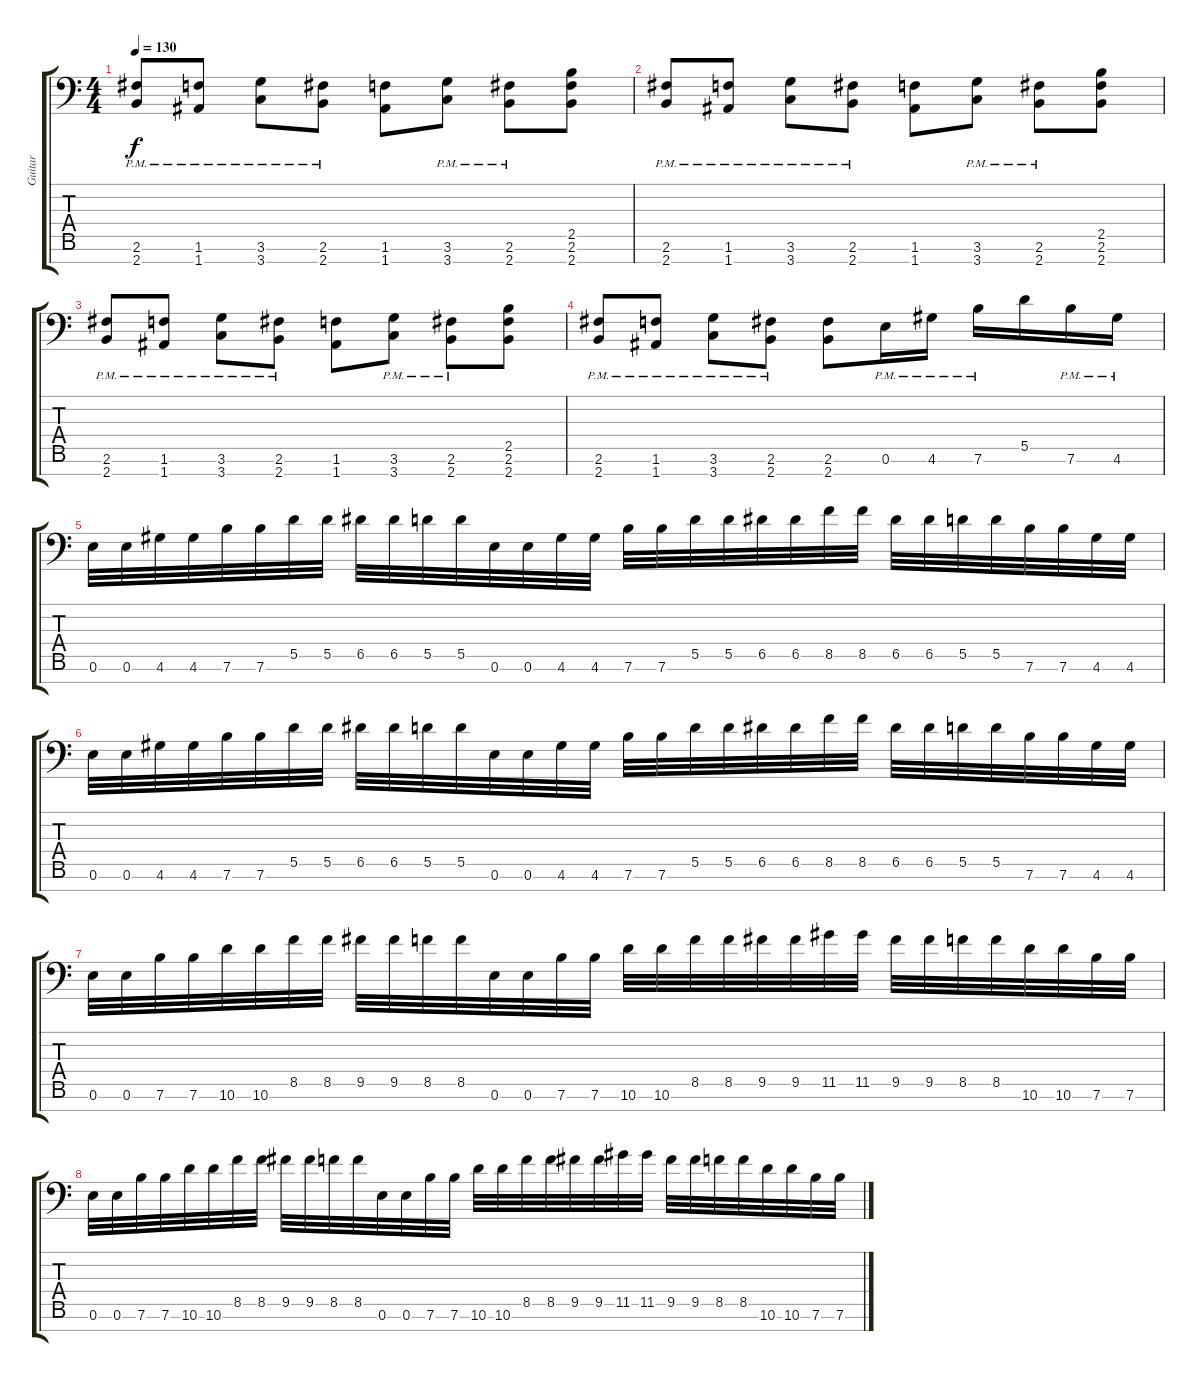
\track ("Guitar" "Guitar") {instrument distortionguitar}
\staff {score tabs}
\tuning (E4 B3 G3 D3 A2 E2 A1) {hide}
\ts (4 4)
\tempo 130
\clef f4
\ks c
(2.6{pm} 2.7{pm}).8{dy f} (1.6{pm} 1.7{pm}).8 (3.6{pm} 3.7{pm}).8 (2.6{pm} 2.7{pm}).8 (1.6 1.7).8 (3.6{pm} 3.7{pm}).8 (2.6{pm} 2.7{pm}).8 (2.5 2.6 2.7).8 |
(2.6{pm} 2.7{pm}).8 (1.6{pm} 1.7{pm}).8 (3.6{pm} 3.7{pm}).8 (2.6{pm} 2.7{pm}).8 (1.6 1.7).8 (3.6{pm} 3.7{pm}).8 (2.6{pm} 2.7{pm}).8 (2.5 2.6 2.7).8 |
(2.6{pm} 2.7{pm}).8 (1.6{pm} 1.7{pm}).8 (3.6{pm} 3.7{pm}).8 (2.6{pm} 2.7{pm}).8 (1.6 1.7).8 (3.6{pm} 3.7{pm}).8 (2.6{pm} 2.7{pm}).8 (2.5 2.6 2.7).8 |
(2.6{pm} 2.7{pm}).8 (1.6{pm} 1.7{pm}).8 (3.6{pm} 3.7{pm}).8 (2.6{pm} 2.7{pm}).8 (2.6 2.7).8 0.6{pm}.16 4.6{pm}.16 7.6{pm}.16 5.5.16 7.6{pm}.16 4.6{pm}.16 |
0.6.32 0.6.32 4.6.32 4.6.32 7.6.32 7.6.32 5.5.32 5.5.32 6.5.32 6.5.32 5.5.32 5.5.32 0.6.32 0.6.32 4.6.32 4.6.32 7.6.32 7.6.32 5.5.32 5.5.32 6.5.32 6.5.32 8.5.32 8.5.32 6.5.32 6.5.32 5.5.32 5.5.32 7.6.32 7.6.32 4.6.32 4.6.32 |
0.6.32 0.6.32 4.6.32 4.6.32 7.6.32 7.6.32 5.5.32 5.5.32 6.5.32 6.5.32 5.5.32 5.5.32 0.6.32 0.6.32 4.6.32 4.6.32 7.6.32 7.6.32 5.5.32 5.5.32 6.5.32 6.5.32 8.5.32 8.5.32 6.5.32 6.5.32 5.5.32 5.5.32 7.6.32 7.6.32 4.6.32 4.6.32 |
0.6.32 0.6.32 7.6.32 7.6.32 10.6.32 10.6.32 8.5.32 8.5.32 9.5.32 9.5.32 8.5.32 8.5.32 0.6.32 0.6.32 7.6.32 7.6.32 10.6.32 10.6.32 8.5.32 8.5.32 9.5.32 9.5.32 11.5.32 11.5.32 9.5.32 9.5.32 8.5.32 8.5.32 10.6.32 10.6.32 7.6.32 7.6.32 |
0.6.32 0.6.32 7.6.32 7.6.32 10.6.32 10.6.32 8.5.32 8.5.32 9.5.32 9.5.32 8.5.32 8.5.32 0.6.32 0.6.32 7.6.32 7.6.32 10.6.32 10.6.32 8.5.32 8.5.32 9.5.32 9.5.32 11.5.32 11.5.32 9.5.32 9.5.32 8.5.32 8.5.32 10.6.32 10.6.32 7.6.32 7.6.32
